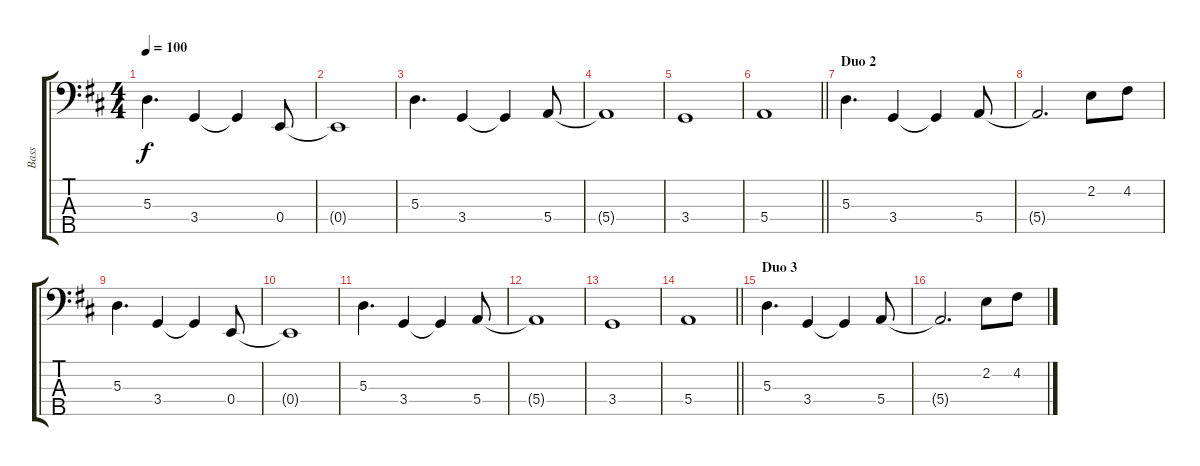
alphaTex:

\track ("Bass" "Bass") {instrument electricbassfinger}
\staff {score tabs}
\tuning (G2 D2 A1 E1 B0) {hide}
\ts (4 4)
\tempo 100
\clef f4
\ks d
5.3.4{d dy f} 3.4.4 3.4{t}.4 0.4.8 |
0.4{t}.1 |
5.3.4{d} 3.4.4 3.4{t}.4 5.4.8 |
5.4{t}.1 |
3.4.1 |
\barLineRight lightlight
5.4.1 |
\section ("" "Duo 2")
5.3.4{d} 3.4.4 3.4{t}.4 5.4.8 |
5.4{t}.2{d} 2.2.8 4.2.8 |
5.3.4{d} 3.4.4 3.4{t}.4 0.4.8 |
0.4{t}.1 |
5.3.4{d} 3.4.4 3.4{t}.4 5.4.8 |
5.4{t}.1 |
3.4.1 |
\barLineRight lightlight
5.4.1 |
\section ("" "Duo 3")
5.3.4{d} 3.4.4 3.4{t}.4 5.4.8 |
5.4{t}.2{d} 2.2.8 4.2.8
